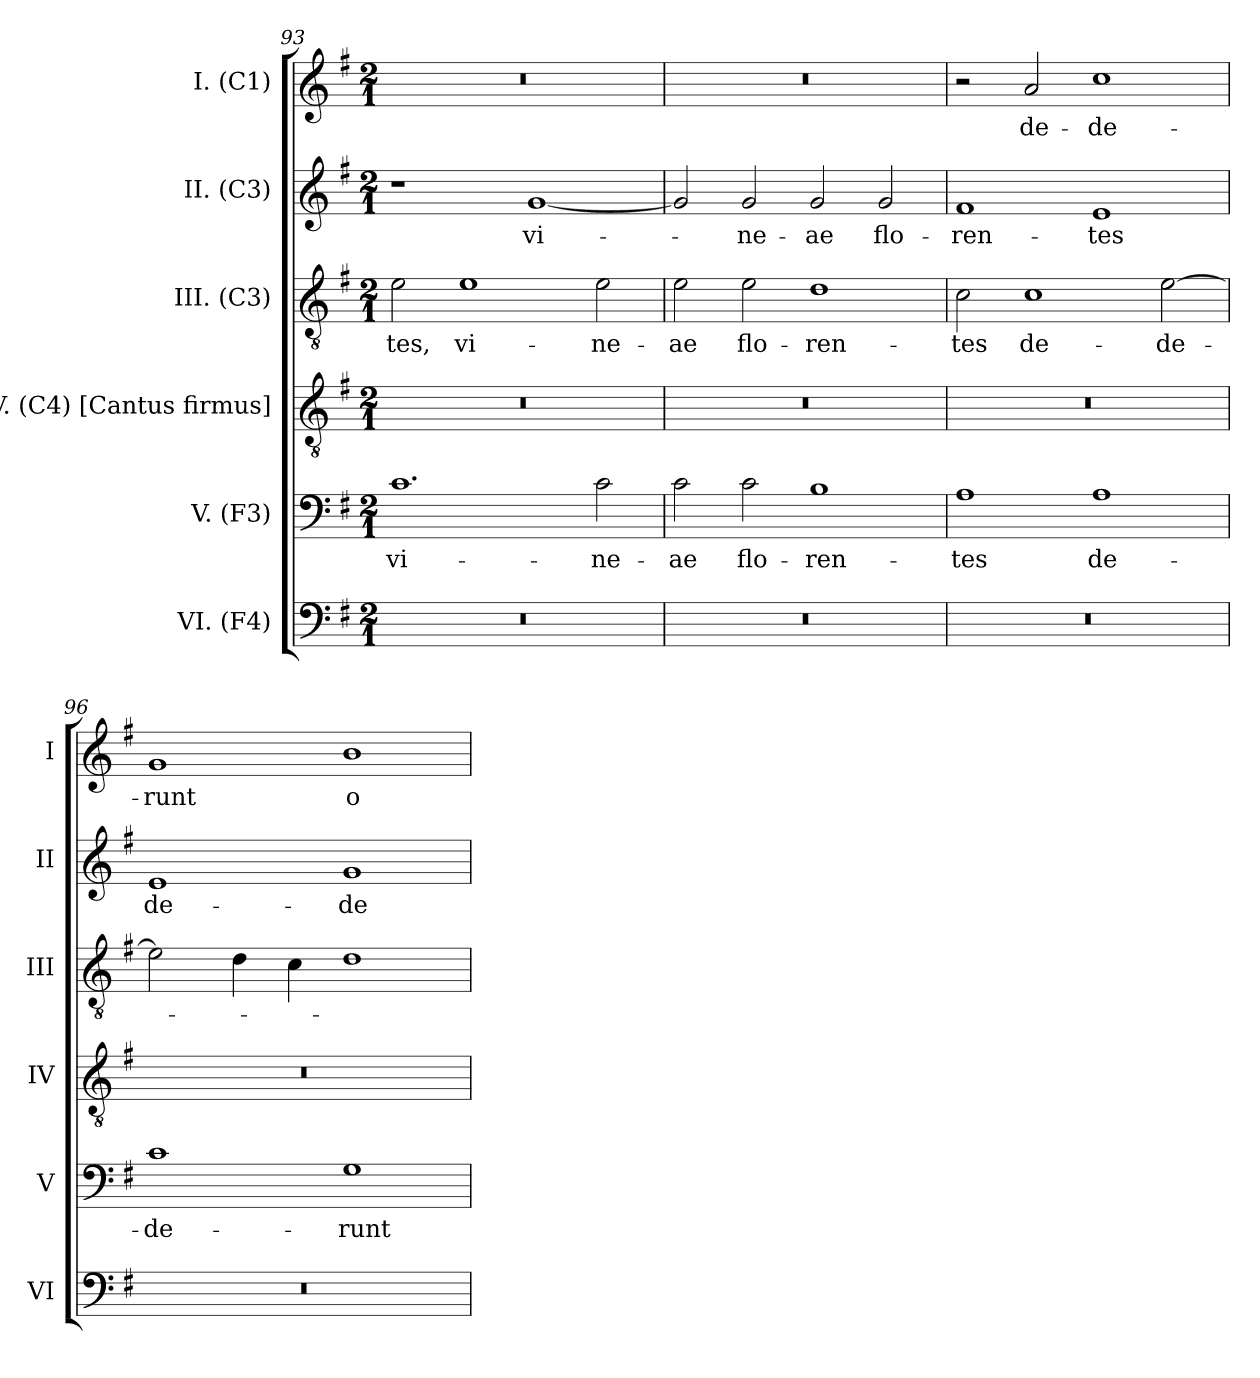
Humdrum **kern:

**kern	**kern	**text	**kern	**kern	**text	**kern	**text	**kern	**text
*part6	*part5	*part5	*part4	*part3	*part3	*part2	*part2	*part1	*part1
*staff6	*staff5	*staff5	*staff4	*staff3	*staff3	*staff2	*staff2	*staff1	*staff1
*I"VI. (F4)	*I"V. (F3)	*	*I"IV. (C4) [Cantus firmus]	*I"III. (C3)	*	*I"II. (C3)	*	*I"I. (C1)	*
*I'VI	*I'V	*	*I'IV	*I'III	*	*I'II	*	*I'I	*
!!LO:LB:g=z
*clefF4	*clefF4	*	*clefGv2	*clefGv2	*	*clefG2	*	*clefG2	*
*	*	*	*ITrd7c12	*	*	*	*	*	*
*k[f#]	*k[f#]	*	*k[f#]	*k[f#]	*	*k[f#]	*	*k[f#]	*
*G:	*G:	*	*G:	*G:	*	*G:	*	*G:	*
*M2/1	*M2/1	*	*M2/1	*M2/1	*	*M2/1	*	*M2/1	*
=93	=93	=93	=93	=93	=93	=93	=93	=93	=93
!LO:N:vis=1	!	!	!	!	!	!	!	!	!
!	!	!LO:LY:b:color=#000000	!LO:N:vis=1	!	!	!	!	!	!
!	!	!	!	!	!LO:LY:b:color=#000000	!	!	!LO:N:vis=1	!
0r	1.ci	vi-	0r	2ei\	-tes,	1r	.	0r	.
!	!	!	!	!	!LO:LY:b:color=#000000	!	!	!	!
.	.	.	.	1ei	vi-	.	.	.	.
!	!	!	!	!	!	!	!LO:LY:b:color=#000000	!	!
.	.	.	.	.	.	[1gi	vi-	.	.
!	!	!LO:LY:b:color=#000000	!	!	!	!	!	!	!
!	!	!	!	!	!LO:LY:b:color=#000000	!	!	!	!
.	2ci\	-ne-	.	2ei\	-ne-	.	.	.	.
=94	=94	=94	=94	=94	=94	=94	=94	=94	=94
!LO:N:vis=1	!	!	!	!	!	!	!	!	!
!	!	!LO:LY:b:color=#000000	!LO:N:vis=1	!	!	!	!	!	!
!	!	!	!	!	!LO:LY:b:color=#000000	!	!	!LO:N:vis=1	!
0r	2ci\	-ae	0r	2ei\	-ae	2gi/]	.	0r	.
!	!	!LO:LY:b:color=#000000	!	!	!	!	!	!	!
!	!	!	!	!	!LO:LY:b:color=#000000	!	!	!	!
!	!	!	!	!	!	!	!LO:LY:b:color=#000000	!	!
.	2ci\	flo-	.	2ei\	flo-	2gi/	-ne-	.	.
!	!	!LO:LY:b:color=#000000	!	!	!	!	!	!	!
!	!	!	!	!	!LO:LY:b:color=#000000	!	!	!	!
!	!	!	!	!	!	!	!LO:LY:b:color=#000000	!	!
.	1Bi	-ren-	.	1di	-ren-	2gi/	-ae	.	.
!	!	!	!	!	!	!	!LO:LY:b:color=#000000	!	!
.	.	.	.	.	.	2gi/	flo-	.	.
=95	=95	=95	=95	=95	=95	=95	=95	=95	=95
!LO:N:vis=1	!	!	!	!	!	!	!	!	!
!	!	!LO:LY:b:color=#000000	!LO:N:vis=1	!	!	!	!	!	!
!	!	!	!	!	!LO:LY:b:color=#000000	!	!	!	!
!	!	!	!	!	!	!	!LO:LY:b:color=#000000	!	!
0r	1Ai	-tes	0r	2ci\	-tes	1f#i	-ren-	2r	.
!	!	!	!	!	!LO:LY:b:color=#000000	!	!	!	!
!	!	!	!	!	!	!	!	!	!LO:LY:b:color=#000000
.	.	.	.	1ci	de-	.	.	2ai/	de-
!	!	!LO:LY:b:color=#000000	!	!	!	!	!	!	!
!	!	!	!	!	!	!	!LO:LY:b:color=#000000	!	!
!	!	!	!	!	!	!	!	!	!LO:LY:b:color=#000000
.	1Ai	de-	.	.	.	1ei	-tes	1cci	-de-
!	!	!	!	!	!LO:LY:b:color=#000000	!	!	!	!
.	.	.	.	[2ei\	-de-	.	.	.	.
=96	=96	=96	=96	=96	=96	=96	=96	=96	=96
!LO:N:vis=1	!	!	!	!	!	!	!	!	!
!	!	!LO:LY:b:color=#000000	!LO:N:vis=1	!	!	!	!	!	!
!	!	!	!	!	!	!	!LO:LY:b:color=#000000	!	!
!	!	!	!	!	!	!	!	!	!LO:LY:b:color=#000000
0r	1ci	-de-	0r	2ei\]	.	1ei	de-	1gi	-runt
.	.	.	.	4di\	.	.	.	.	.
.	.	.	.	4ci\	.	.	.	.	.
!	!	!LO:LY:b:color=#000000	!	!	!	!	!	!	!
!	!	!	!	!	!	!	!LO:LY:b:color=#000000	!	!
!	!	!	!	!	!	!	!	!	!LO:LY:b:color=#000000
.	1Gi	-runt	.	1di	.	1gi	-de-	1bi	o-
=	=	=	=	=	=	=	=	=	=
*-	*-	*-	*-	*-	*-	*-	*-	*-	*-
